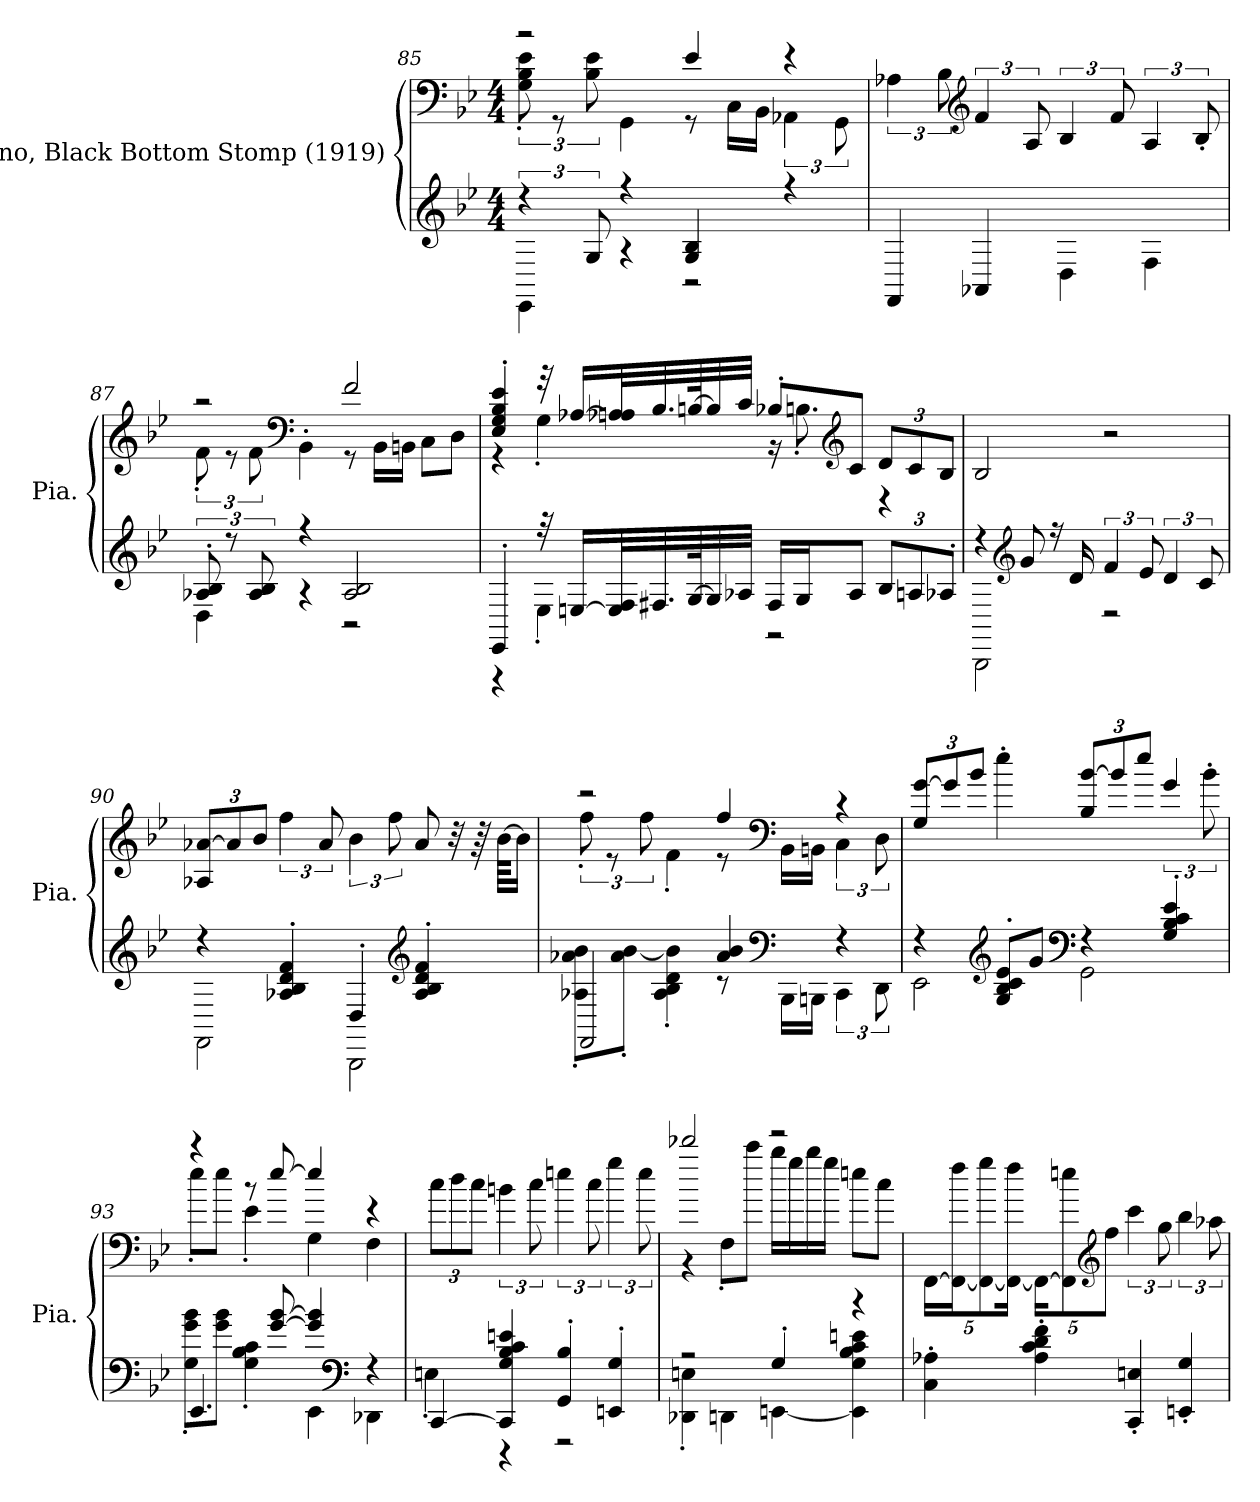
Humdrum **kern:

**kern	**kern
*part1	*part1
*staff2	*staff1
*I"Piano, Black Bottom Stomp (1919)	*
*I'Pia.	*
*clefG2	*clefF4
*k[b-e-]	*k[b-e-]
*M4/4	*M4/4
=85	=85
*^	*^
6r	4EE-\	2r	12G\' 12B-\' 12e-\'
.	.	.	12r
12G/	.	.	12B-\ 12e-\
4r	4r	.	4GG\
4G/ 4B-/	2r	4e-/	8r
.	.	.	16C\LL
.	.	.	16BB-\JJ
4r	.	4r	6AA-X\
.	.	.	12GG\
*v	*v	*	*
*	*v	*v
=86	=86
4FF/	6A-X\
.	12B-\
*	*clefG2
4AA-X/	6f/
.	12A-/
4D\	6B-/
.	12f/
4F\	6A-/
.	12B-'/
=87	=87
*^	*^
12A-X/' 12B-/'	4D\	2r	12f'\
12r	.	.	12r
12A-/ 12B-/	.	.	12f\
*	*	*clefF4	*
4r	4r	.	4BB-'\
2A-/ 2B-/	2r	2f/	8r
.	.	.	16BB-\LL
.	.	.	16BBn\JJ
.	.	.	8C\L
.	.	.	8D\J
!!LO:LB:g=z	!!
=88	=88	=88	=88
4EE-'/	4r	4E-/' 4G/' 4B-/' 4e-/'	4r
32r	4E-'\	32r	4G'\
[16En/LL	.	[16A-X/LL	.
32E/] 32F/L	.	32A-X/] 32An/L	.
32.F#X/	.	32.B-/	.
[64G/K	.	[64Bn/K	.
32G/]	.	32B/]	.
32A-X/JJJ	.	32c/JJJ	.
16F#/LL	2r	8B-X'/L	16r
16G/J	.	.	8.Bn'\
*	*	*clefG2	*
8A-/J	.	8c/J	.
*Xbrackettup	*	*Xbrackettup	*
12B-/L	.	12d/L	4r
12An/	.	12c/	.
12A-X'/J	.	12B/J	.
*	*	*v	*v
=89	=89	=89
4r	2BBB-\	2B-/
*clefG2	*	*
8g/	.	.
16r	.	.
16d/	.	.
*brackettup	*	*
6f/	2r	2r
12e-/	.	.
6d/	.	.
12c/	.	.
!!LO:LB:g=z
=90	=90	=90
4r	2FF\	12A-X/ [12a-X/L
.	.	12a-/]
.	.	12b-/J
*	*	*brackettup
4A-X/' 4B-/' 4d/' 4f/'	.	6ff\
.	.	12a-/
4D'/	2BBB-\	6b-\
.	.	12ff\
*clefG2	*	*
4A-/' 4B-/' 4d/' 4f/'	.	8a-/
.	.	32r
.	.	64r
.	.	[64b-\KKLL
.	.	16b-\JJ]
=91	=91	=91
*	*	*^
2FF/	8A-X\' 8a-X\' 8b-\'L	2r	12ff'\
.	.	.	12r
.	8a-\' [8b-\'J	.	.
.	.	.	12ff\
.	4A-\' 4B-\' 4d\' 4b-\]'	.	4f'\
4a-/ 4b-/	8r	4ff/	8r
*clefF4	*	*clefF4	*
.	16BBB-\LL	.	16BB-\LL
.	16BBBn\JJ	.	16BBn\JJ
4r	6CC\	4r	6C\
.	12DD\	.	12D\
*	*	*v	*v
!!LO:PB:g=z
=92	=92	=92
*	*	*Xbrackettup
4r	2EE-\	12G/ [12g/L
.	.	12g/]
.	.	12b-/J
*clefG2	*	*
8G/' 8B-/' 8c/' 8e-/'L	.	4ee-'\
8g/J	.	.
*clefF4	*	*
4r	2GG\	12B-/ [12b-/L
.	.	12b-/]
.	.	12ee-/J
*	*	*brackettup
4G/' 4B-/' 4c/' 4e-/'	.	6g/
.	.	12b-'\
=93	=93	=93
*	*	*^
4.EE-/	8G\' 8g\' 8b-\'L	4r	8ee-'\L
.	8g\ 8b-\J	.	8ee-\J
.	4G\' 4B-\' 4c\'	8r	4e-'\
[8g/ [8b-/	.	[8ee-/	.
4g/] 4b-/]	4EE-\	4ee-/]	4G\
*clefF4	*	*	*
4r	4DD-X\	4r	4F\
*	*	*v	*v
=94	=94	=94
*	*	*Xbrackettup
[4CC/	4En'\	12cc\L
.	.	12dd\
.	.	12cc\J
*	*	*brackettup
4CC/] 4G/ 4B-/ 4c/ 4en/	4r	6bn\
.	.	12cc\
4GG/' 4B-/'	2r	6een\
.	.	12cc\
4EEn/' 4G/'	.	6gg\
.	.	12ee\
!!LO:LB:g=z
=95	=95	=95
*	*	*^
2r	4DD-X\' 4En\'	2ddd-X/	4r
.	4DDn\	.	8F'\L
.	.	.	8ccc\J
4G'/	[4EEn\	2r	16bb-\LL
.	.	.	16gg\
.	.	.	16bb-\
.	.	.	16gg\JJ
4r	4EE\] 4G\ 4B-\ 4c\ 4en\	.	8een\L
.	.	.	8cc\J
*v	*v	*	*
*	*v	*v
=96	=96
4C\' 4A-X\'	[20FF\LL
.	20FF\_ 20ff\J
.	10FF\_ 10gg\
.	20FF\_ 20ff\Jk
4A-\' 4c\' 4d\' 4f\'	20FF\KL_
.	10FF\] 10een\
*	*clefG2
.	10ff\J
4CC/' 4En/'	6ccc\
.	12gg\
4EEn/' 4G/'	6bb-\
.	12aa-X\
=	=
*-	*-
